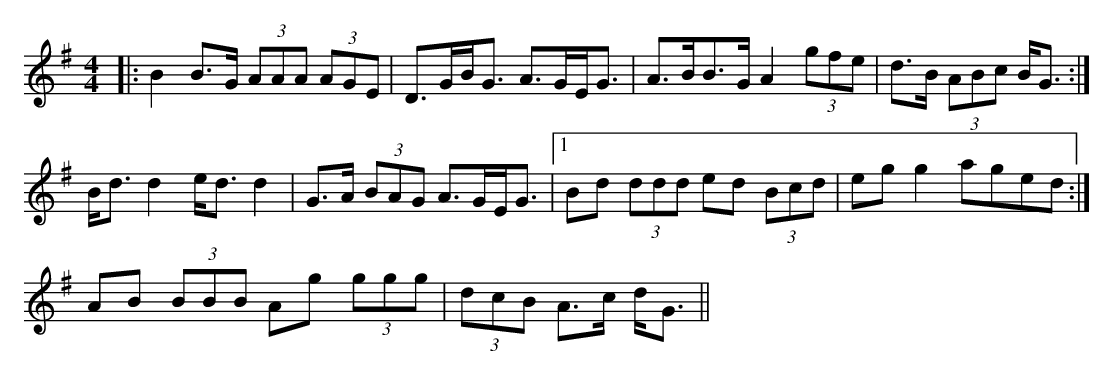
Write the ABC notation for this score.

X:1
M:4/4
K:G
|:B2 B>G (3AAA (3AGE|D>GB<G A>GE<G|A>BB>G A2 (3gfe|d>B (3ABc B<G:|
B<d d2 e<d d2|G>A (3BAG A>GE<G|1 Bd (3ddd ed (3Bcd|eg g2 aged:|
2 AB (3BBB Ag (3ggg|(3dcB A>c d<G||
